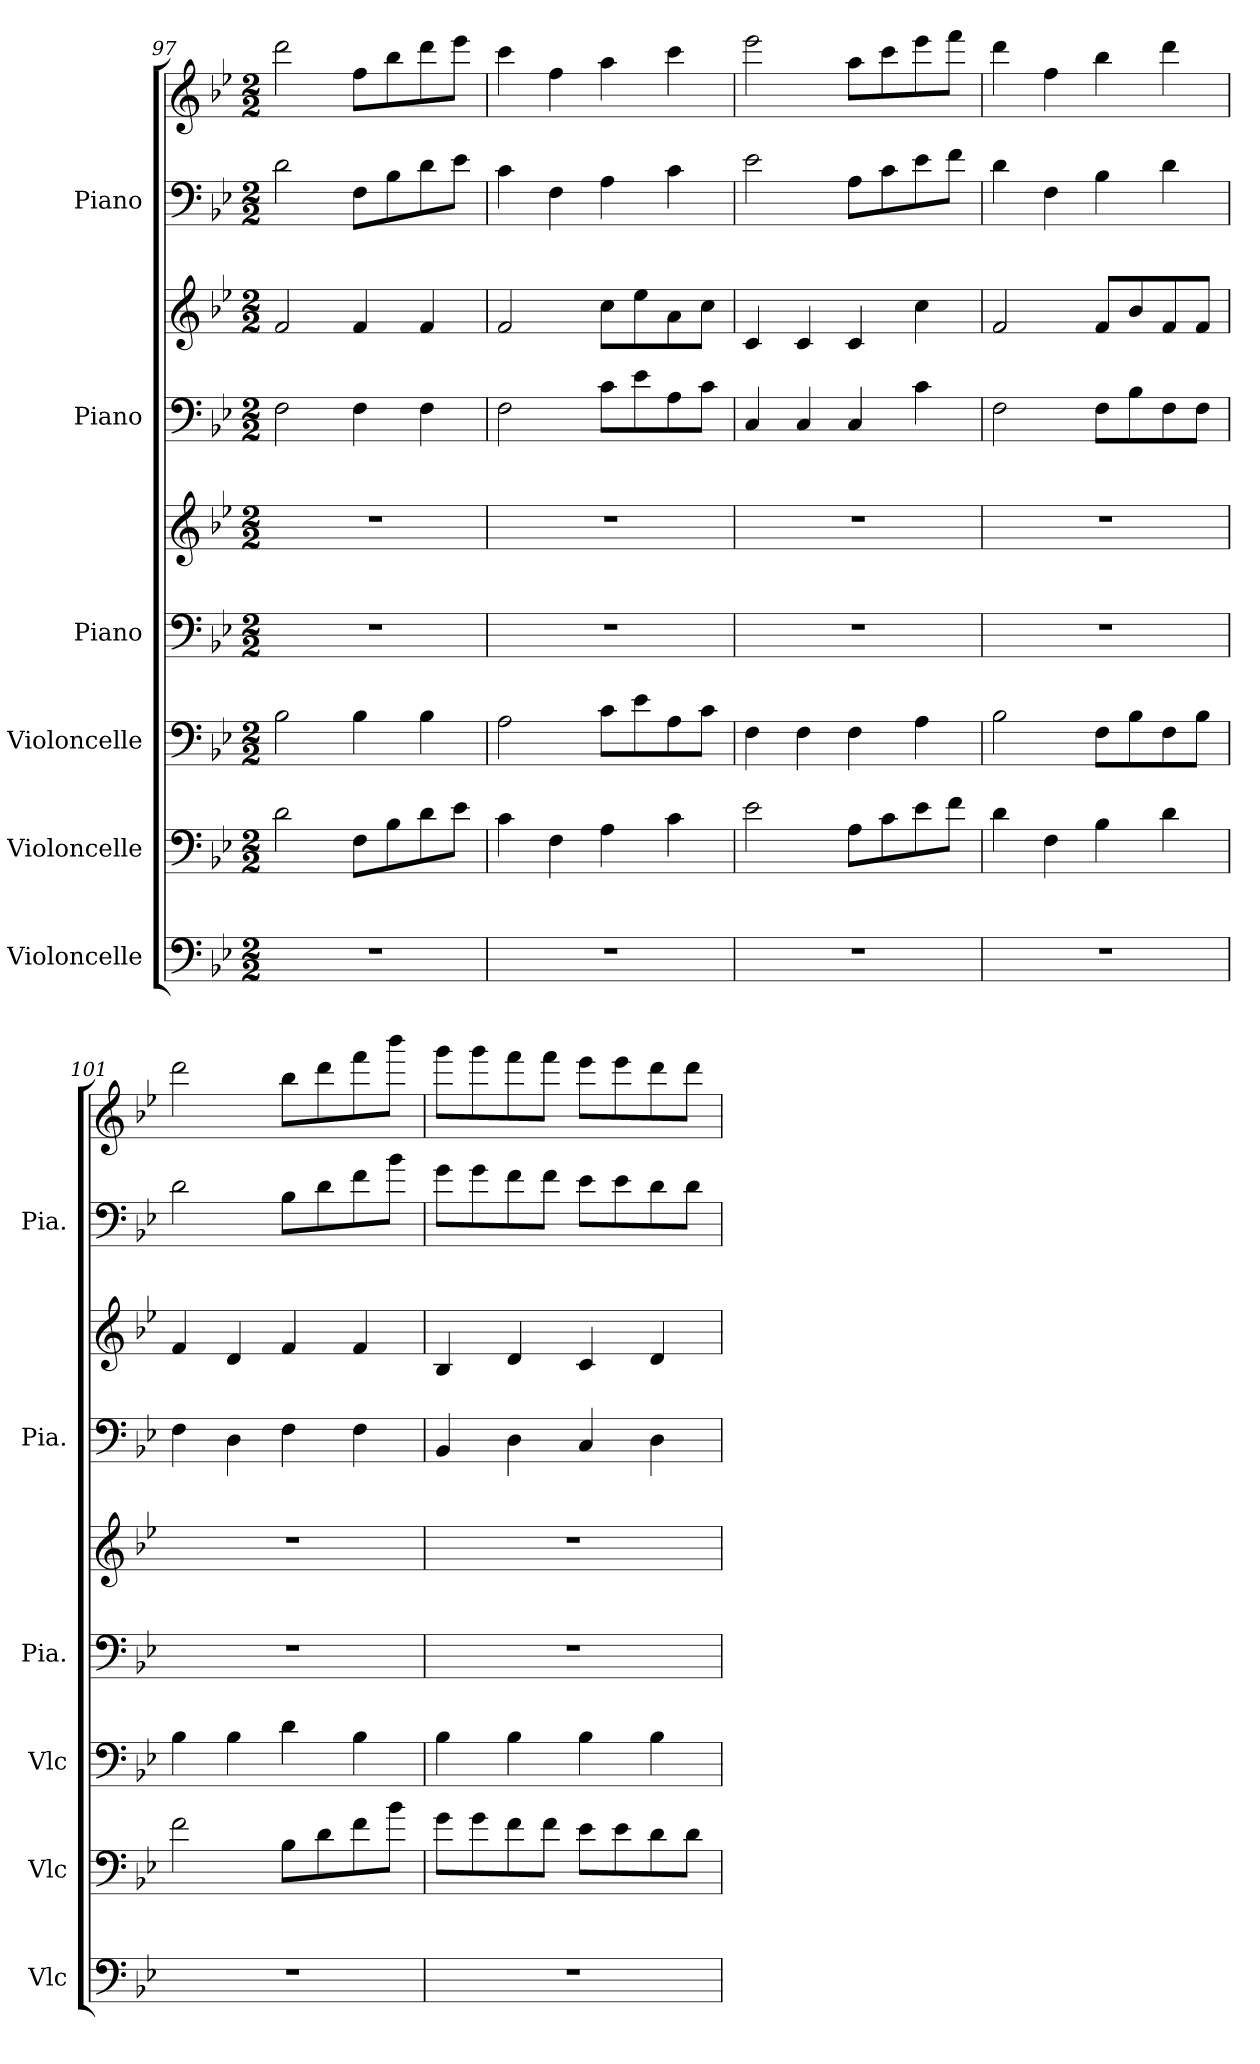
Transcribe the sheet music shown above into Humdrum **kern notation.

**kern	**kern	**kern	**kern	**kern	**kern	**kern	**kern	**kern
*part6	*part5	*part4	*part3	*part3	*part2	*part2	*part1	*part1
*staff9	*staff8	*staff7	*staff6	*staff5	*staff4	*staff3	*staff2	*staff1
*I"Violoncelle	*I"Violoncelle	*I"Violoncelle	*I"Piano	*	*I"Piano	*	*I"Piano	*
*I'Vlc	*I'Vlc	*I'Vlc	*I'Pia.	*	*I'Pia.	*	*I'Pia.	*
*clefF4	*clefF4	*clefF4	*clefF4	*clefG2	*clefF4	*clefG2	*clefF4	*clefG2
*k[b-e-]	*k[b-e-]	*k[b-e-]	*k[b-e-]	*k[b-e-]	*k[b-e-]	*k[b-e-]	*k[b-e-]	*k[b-e-]
*M2/2	*M2/2	*M2/2	*M2/2	*M2/2	*M2/2	*M2/2	*M2/2	*M2/2
=97	=97	=97	=97	=97	=97	=97	=97	=97
1r	2d\	2B-\	1r	1r	2F\	2f/	2d\	2ddd\
.	8F\L	4B-\	.	.	4F\	4f/	8F\L	8ff\L
.	8B-\	.	.	.	.	.	8B-\	8bb-\
.	8d\	4B-\	.	.	4F\	4f/	8d\	8ddd\
.	8e-\J	.	.	.	.	.	8e-\J	8eee-\J
=98	=98	=98	=98	=98	=98	=98	=98	=98
1r	4c\	2A\	1r	1r	2F\	2f/	4c\	4ccc\
.	4F\	.	.	.	.	.	4F\	4ff\
.	4A\	8c\L	.	.	8c\L	8cc\L	4A\	4aa\
.	.	8e-\	.	.	8e-\	8ee-\	.	.
.	4c\	8A\	.	.	8A\	8a\	4c\	4ccc\
.	.	8c\J	.	.	8c\J	8cc\J	.	.
=99	=99	=99	=99	=99	=99	=99	=99	=99
1r	2e-\	4F\	1r	1r	4C/	4c/	2e-\	2eee-\
.	.	4F\	.	.	4C/	4c/	.	.
.	8A\L	4F\	.	.	4C/	4c/	8A\L	8aa\L
.	8c\	.	.	.	.	.	8c\	8ccc\
.	8e-\	4A\	.	.	4c\	4cc\	8e-\	8eee-\
.	8f\J	.	.	.	.	.	8f\J	8fff\J
=100	=100	=100	=100	=100	=100	=100	=100	=100
1r	4d\	2B-\	1r	1r	2F\	2f/	4d\	4ddd\
.	4F\	.	.	.	.	.	4F\	4ff\
.	4B-\	8F\L	.	.	8F\L	8f/L	4B-\	4bb-\
.	.	8B-\	.	.	8B-\	8b-/	.	.
.	4d\	8F\	.	.	8F\	8f/	4d\	4ddd\
.	.	8B-\J	.	.	8F\J	8f/J	.	.
!!LO:PB:g=z
=101	=101	=101	=101	=101	=101	=101	=101	=101
1r	2f\	4B-\	1r	1r	4F\	4f/	2d\	2ddd\
.	.	4B-\	.	.	4D\	4d/	.	.
.	8B-\L	4d\	.	.	4F\	4f/	8B-\L	8bb-\L
.	8d\	.	.	.	.	.	8d\	8ddd\
.	8f\	4B-\	.	.	4F\	4f/	8f\	8fff\
.	8b-\J	.	.	.	.	.	8b-\J	8bbb-\J
=102	=102	=102	=102	=102	=102	=102	=102	=102
1r	8g\L	4B-\	1r	1r	4BB-/	4B-/	8g\L	8ggg\L
.	8g\	.	.	.	.	.	8g\	8ggg\
.	8f\	4B-\	.	.	4D\	4d/	8f\	8fff\
.	8f\J	.	.	.	.	.	8f\J	8fff\J
.	8e-\L	4B-\	.	.	4C/	4c/	8e-\L	8eee-\L
.	8e-\	.	.	.	.	.	8e-\	8eee-\
.	8d\	4B-\	.	.	4D\	4d/	8d\	8ddd\
.	8d\J	.	.	.	.	.	8d\J	8ddd\J
=	=	=	=	=	=	=	=	=
*-	*-	*-	*-	*-	*-	*-	*-	*-
